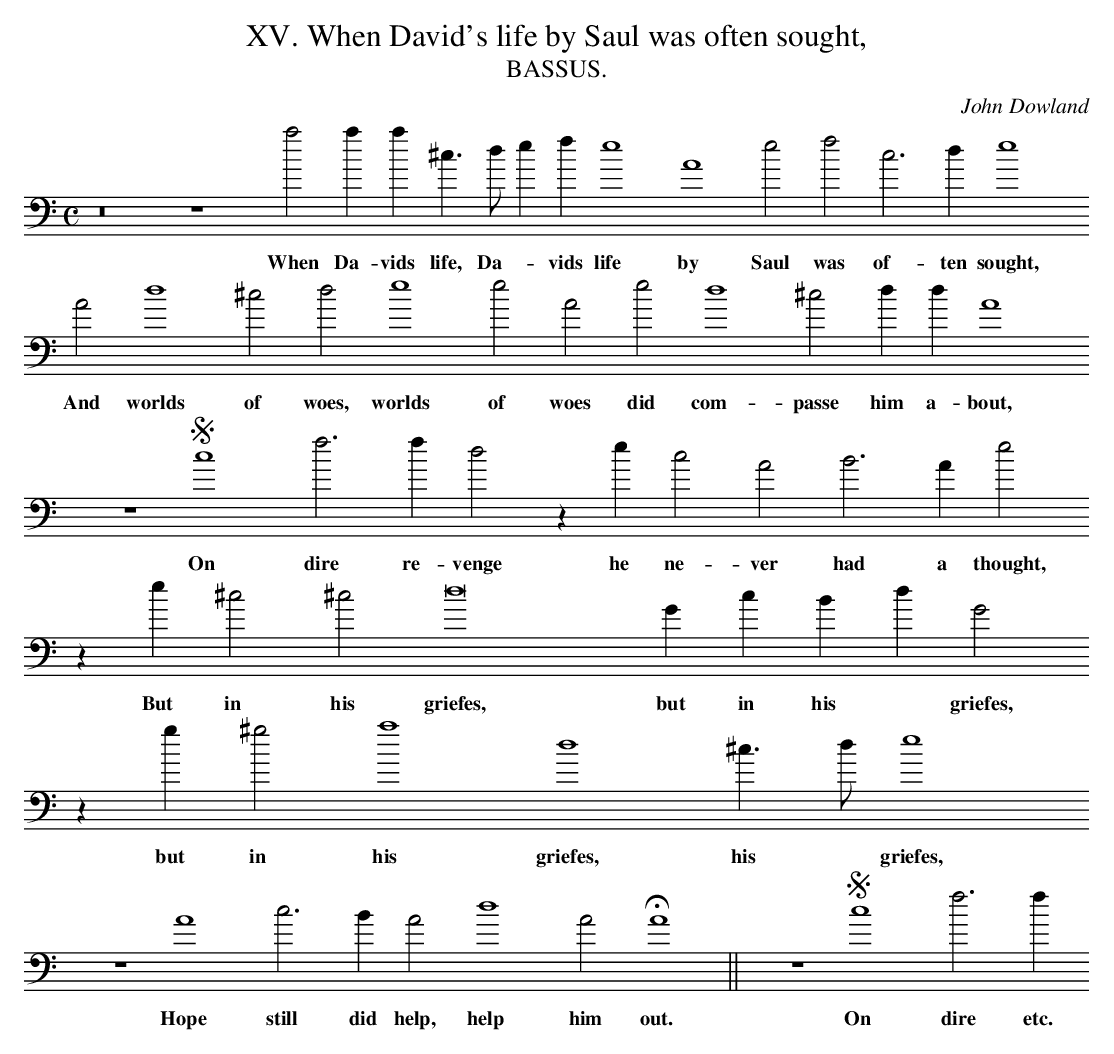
X:1
T:XV. When David's life by Saul was often sought,
T:BASSUS.
C: John Dowland
L:1/4
M:C
K:A min bass
z8 z4 a2 a a  ^c > d e f e4 A4 e2 f2 c3 d e4
w: When Da- vids life, Da- * vids life by Saul was of- ten sought,
A2 d4 ^c2 d2 e4 e2 A2 e2 d4 ^c2 d d A4
w: And worlds of woes, worlds of woes did com- passe him a- bout,
 z4  Sc4 f3 f d2 z e c2 A2 B3 A e2
w: On dire re- venge he ne- ver had a thought,
z e ^c2 ^c2 d8 G c B d G2
w: But in his griefes, but in his * griefes,
z g ^g2 a4 d4 ^c > d e4
w:but in his griefes, his * griefes,
z4 A4 c3 B A2 d4 A2 HA4 ||  z4  Sc4 f3 f
w:Hope still did help, help him out. On dire etc.
